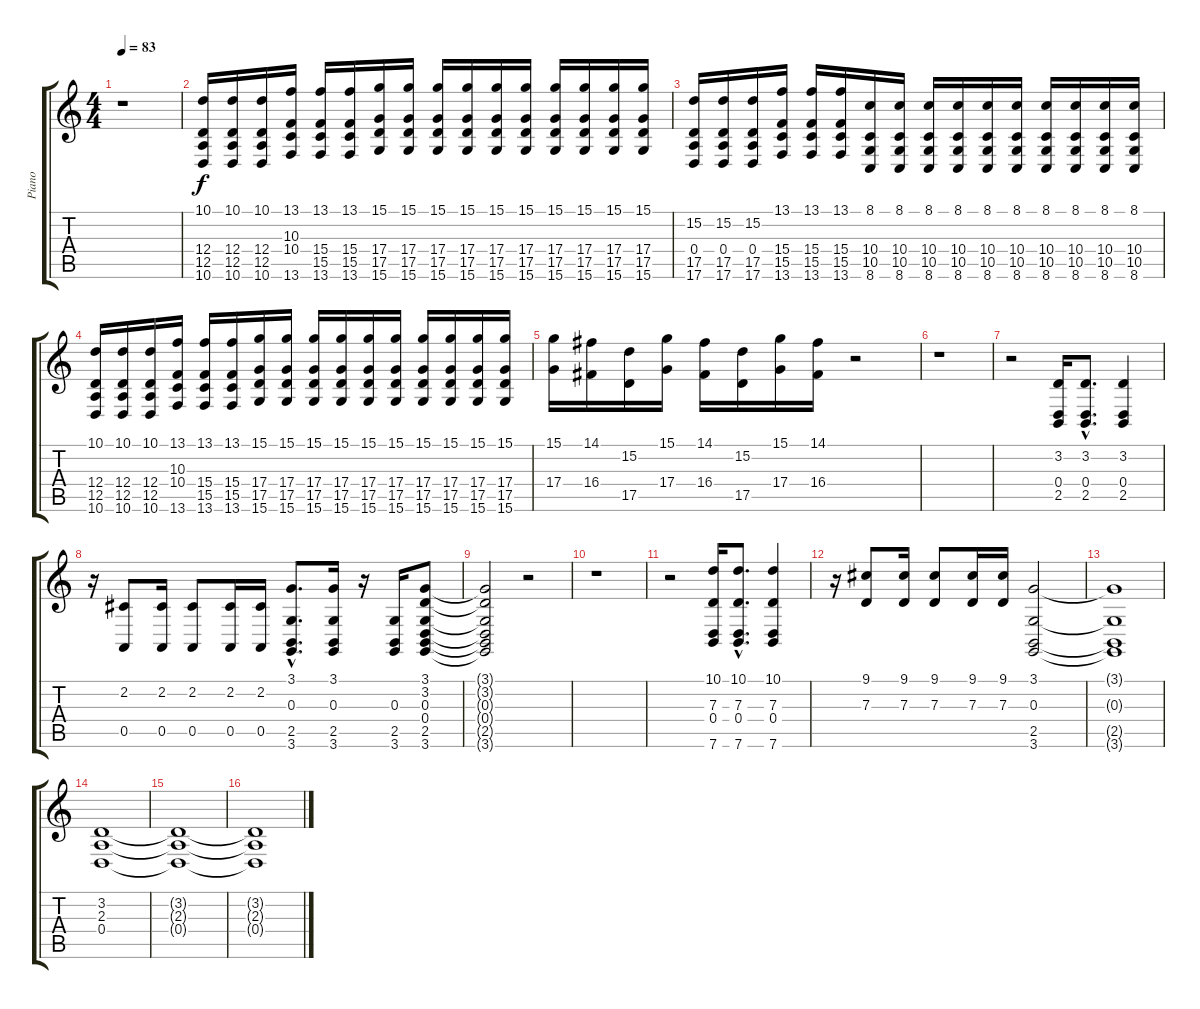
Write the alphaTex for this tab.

\track ("Piano" "Piano") {instrument stringensemble1}
\staff {score tabs}
\tuning (E4 B3 G3 D3 A2 E2) {hide}
\ts (4 4)
\tempo 83
\clef g2
\ks c
r.1{dy f} |
(10.1 12.4 12.5 10.6).16 (10.1 12.4 12.5 10.6).16 (10.1 12.4 12.5 10.6).16 (13.1 10.3 10.4 13.6).16 (13.1 15.4 15.5 13.6).16 (13.1 15.4 15.5 13.6).16 (15.1 17.4 17.5 15.6).16 (15.1 17.4 17.5 15.6).16 (15.1 17.4 17.5 15.6).16 (15.1 17.4 17.5 15.6).16 (15.1 17.4 17.5 15.6).16 (15.1 17.4 17.5 15.6).16 (15.1 17.4 17.5 15.6).16 (15.1 17.4 17.5 15.6).16 (15.1 17.4 17.5 15.6).16 (15.1 17.4 17.5 15.6).16 |
(15.2 0.4 17.5 17.6).16 (15.2 0.4 17.5 17.6).16 (15.2 0.4 17.5 17.6).16 (13.1 15.4 15.5 13.6).16 (13.1 15.4 15.5 13.6).16 (13.1 15.4 15.5 13.6).16 (8.1 10.4 10.5 8.6).16 (8.1 10.4 10.5 8.6).16 (8.1 10.4 10.5 8.6).16 (8.1 10.4 10.5 8.6).16 (8.1 10.4 10.5 8.6).16 (8.1 10.4 10.5 8.6).16 (8.1 10.4 10.5 8.6).16 (8.1 10.4 10.5 8.6).16 (8.1 10.4 10.5 8.6).16 (8.1 10.4 10.5 8.6).16 |
(10.1 12.4 12.5 10.6).16 (10.1 12.4 12.5 10.6).16 (10.1 12.4 12.5 10.6).16 (13.1 10.3 10.4 13.6).16 (13.1 15.4 15.5 13.6).16 (13.1 15.4 15.5 13.6).16 (15.1 17.4 17.5 15.6).16 (15.1 17.4 17.5 15.6).16 (15.1 17.4 17.5 15.6).16 (15.1 17.4 17.5 15.6).16 (15.1 17.4 17.5 15.6).16 (15.1 17.4 17.5 15.6).16 (15.1 17.4 17.5 15.6).16 (15.1 17.4 17.5 15.6).16 (15.1 17.4 17.5 15.6).16 (15.1 17.4 17.5 15.6).16 |
(15.1 17.4).16 (14.1 16.4).16 (15.2 17.5).16 (15.1 17.4).16 (14.1 16.4).16 (15.2 17.5).16 (15.1 17.4).16 (14.1 16.4).16 r.2 |
r.1 |
r.2 (3.2 0.4 2.5).16 (3.2{hac} 0.4{hac} 2.5{hac}).8{d} (3.2 0.4 2.5).4 |
r.16 (2.2 0.5).8 (2.2 0.5).16 (2.2 0.5).8 (2.2 0.5).16 (2.2 0.5).16 (3.1{hac} 0.3{hac} 2.5{hac} 3.6{hac}).8{d} (3.1 0.3 2.5 3.6).16 r.16 (0.3 2.5 3.6).16 (3.1 3.2 0.3 0.4 2.5 3.6).8 |
(3.1{t} 3.2{t} 0.3{t} 0.4{t} 2.5{t} 3.6{t}).2 r.2 |
r.1 |
r.2 (10.1 7.3 0.4 7.6).16 (10.1{hac} 7.3{hac} 0.4{hac} 7.6{hac}).8{d} (10.1 7.3 0.4 7.6).4 |
r.16 (9.1 7.3).8 (9.1 7.3).16 (9.1 7.3).8 (9.1 7.3).16 (9.1 7.3).16 (3.1 0.3 2.5 3.6).2 |
(3.1{t} 0.3{t} 2.5{t} 3.6{t}).1 |
(3.2 2.3 0.4).1 |
(3.2{t} 2.3{t} 0.4{t}).1 |
(3.2{t} 2.3{t} 0.4{t}).1
